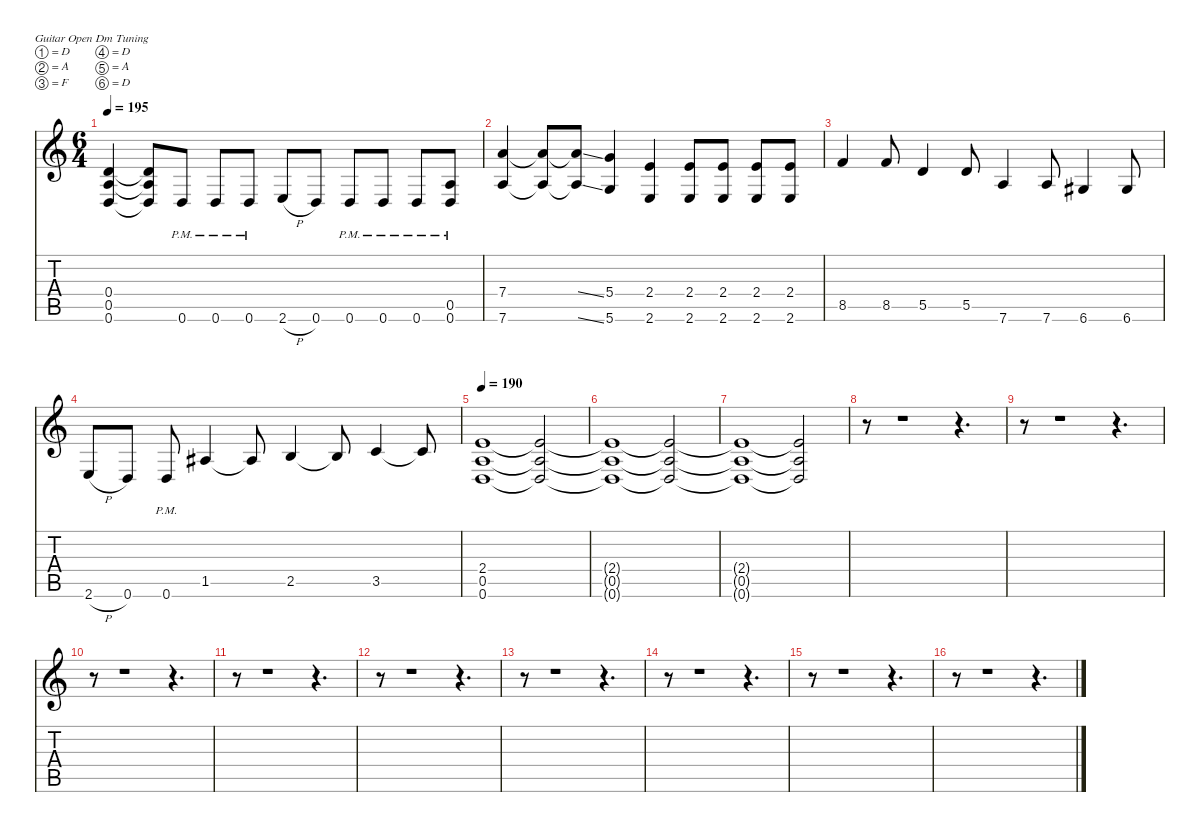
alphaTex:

\defaultSystemsLayout 4
\hideDynamics
\bracketExtendMode nobrackets
\singleTrackTrackNamePolicy hidden
\multiTrackTrackNamePolicy hidden
\firstSystemTrackNameMode fullname
\firstSystemTrackNameOrientation horizontal
\otherSystemsTrackNameOrientation horizontal
\track ("Guitar 2" "dist.guit.") {instrument distortionguitar}
\staff {score tabs}
\tuning (D4 A3 F3 D3 A2 D2)
\ts (6 4)
\tempo 195
\clef g2
\ks c
(0.4 0.5 0.6).4{dy f beam Up} (0.4{t} 0.5{t} 0.6{t}).8{beam Up} 0.6{pm}.8{beam Up} 0.6{pm}.8{beam Up} 0.6{pm}.8{beam Up} 2.6{h}.8{beam Up} 0.6.8{beam Up} 0.6{pm}.8{beam Up} 0.6{pm}.8{beam Up} 0.6{pm}.8{beam Up} (0.5{pm} 0.6{pm}).8{beam Up} |
(7.4 7.6).4{beam Up} (7.4{t} 7.6{t}).8{beam Up} (7.4{ss t} 7.6{ss t}).8{beam Up} (5.4 5.6).4{beam Up} (2.4 2.6).4{beam Up} (2.4 2.6).8{beam Up} (2.4 2.6).8{beam Up} (2.4 2.6).8{beam Up} (2.4 2.6).8{beam Up} |
8.5.4{beam Up} 8.5.8{beam Up} 5.5.4{beam Up} 5.5.8{beam Up} 7.6.4{beam Up} 7.6.8{beam Up} 6.6{acc #}.4{beam Up} 6.6{acc #}.8{beam Up} |
2.6{h}.8{beam Up} 0.6.8{beam Up} 0.6{pm}.8{beam Up} 1.5{acc #}.4{beam Up} 1.5{t acc #}.8{beam Up} 2.5.4{beam Up} 2.5{t}.8{beam Up} 3.5.4{beam Up} 3.5{t}.8{beam Up} |
\tempo 190
(2.4 0.5 0.6).1{beam Up} (2.4{t} 0.5{t} 0.6{t}).2{beam Up} |
(2.4{t} 0.5{t} 0.6{t}).1{beam Up} (2.4{t} 0.5{t} 0.6{t}).2{beam Up} |
(2.4{t} 0.5{t} 0.6{t}).1{beam Up} (2.4{t} 0.5{t} 0.6{t}).2{beam Up} |
r.8{beam Down} r.1{beam Down} r.4{d beam Down} |
r.8{beam Down} r.1{beam Down} r.4{d beam Down} |
r.8{beam Down} r.1{beam Down} r.4{d beam Down} |
r.8{beam Down} r.1{beam Down} r.4{d beam Down} |
r.8{beam Down} r.1{beam Down} r.4{d beam Down} |
r.8{beam Down} r.1{beam Down} r.4{d beam Down} |
r.8{beam Down} r.1{beam Down} r.4{d beam Down} |
r.8{beam Down} r.1{beam Down} r.4{d beam Down} |
r.8{beam Down} r.1{beam Down} r.4{d beam Down}
